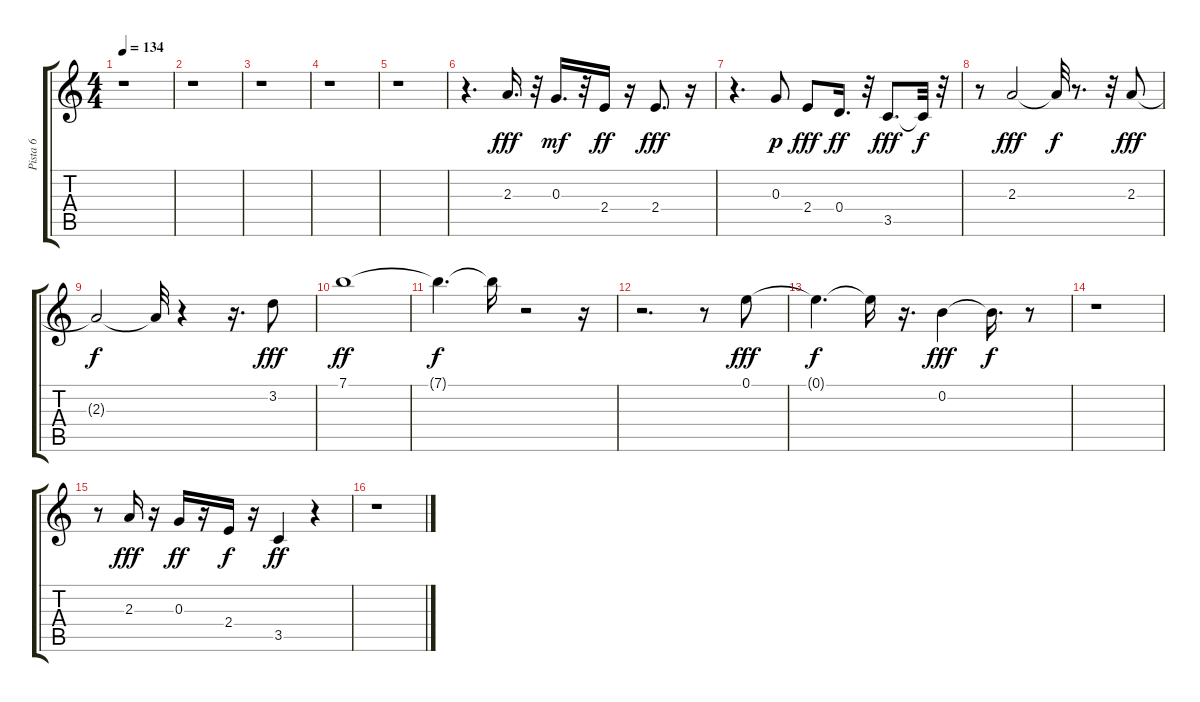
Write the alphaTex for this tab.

\track ("Pista 6" "Pista 6") {instrument electricguitarjazz}
\staff {score tabs}
\tuning (E4 B3 G3 D3 A2 E2) {hide}
\ts (4 4)
\tempo 134
\clef g2
\ks c
r.1{dy ff} |
r.1 |
r.1 |
r.1 |
r.1 |
r.4{d} 2.3.16{d dy fff} r.32 0.3.16{d dy mf} r.32 2.4.16{dy ff} r.16 2.4.8{d dy fff} r.16 |
r.4{d} 0.3.8{dy p} 2.4.8{dy fff} 0.4.16{d dy ff} r.32 3.5.8{d dy fff} 3.5{t}.32{dy f} r.32 |
r.8 2.3.2{dy fff} 2.3{t}.32{dy f} r.8{d} r.32 2.3.8{dy fff} |
2.3{t}.2{dy f} 2.3{t}.32 r.4 r.16{d} 3.2.8{dy fff} |
7.1.1{dy ff} |
7.1{t}.4{d dy f} 7.1{t}.16 r.2 r.16 |
r.2{d} r.8 0.1.8{dy fff} |
0.1{t}.4{d dy f} 0.1{t}.16 r.16{d} 0.2.4{dy fff} 0.2{t}.16{d dy f} r.8 |
r.1 |
r.8 2.3.16{dy fff} r.16 0.3.16{dy ff} r.16 2.4.16{dy f} r.16 3.5.4{dy ff} r.4 |
r.1
